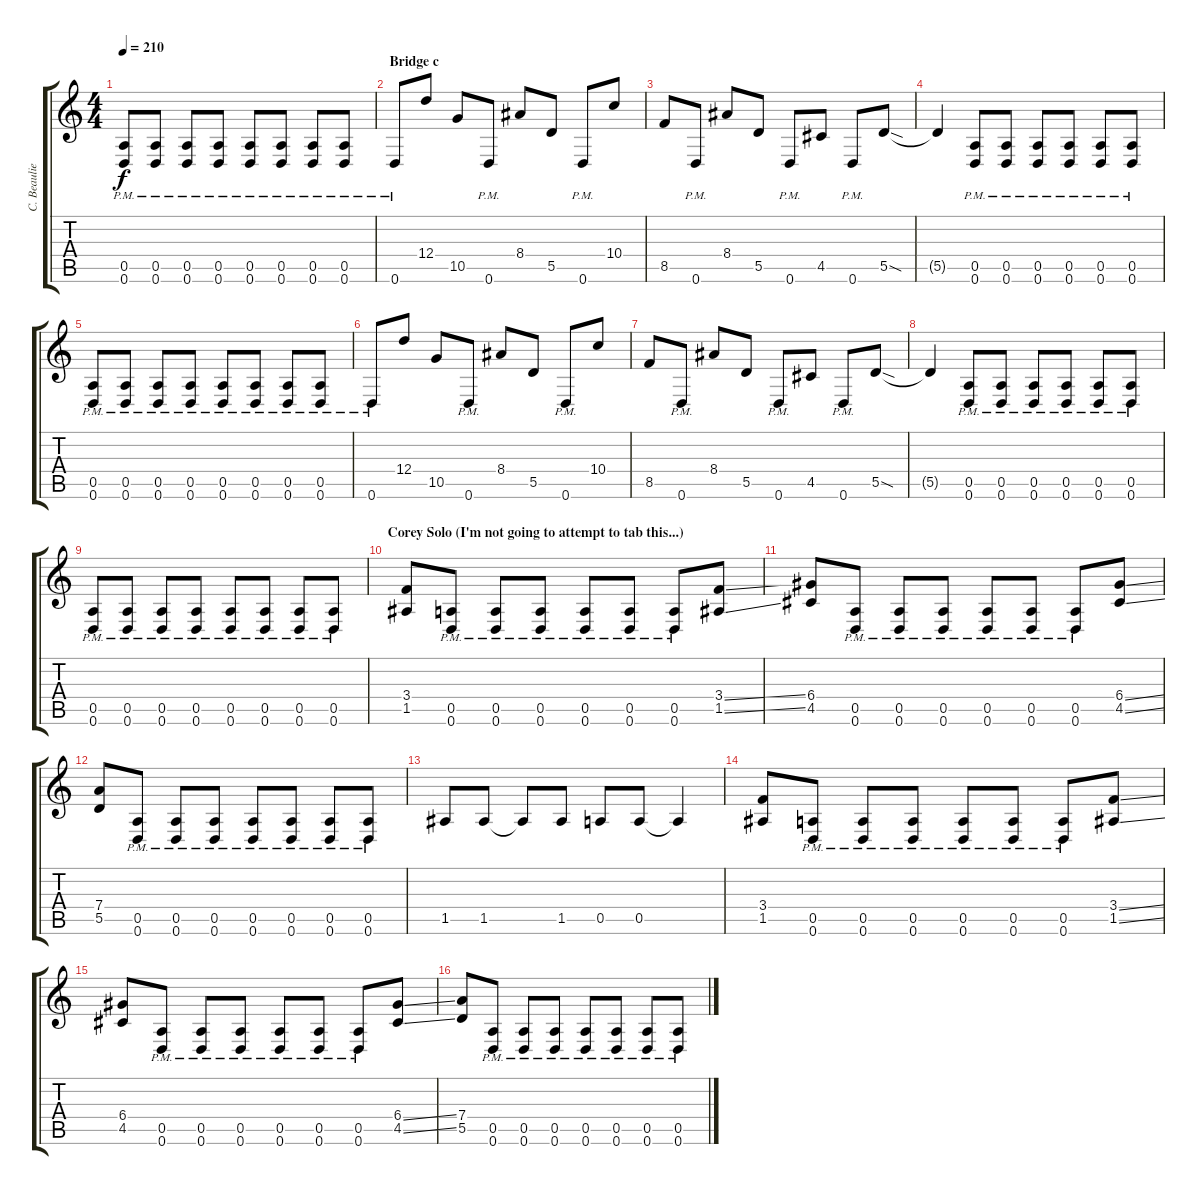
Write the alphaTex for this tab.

\track ("C. Beaulieu" "C. Beaulie") {instrument overdrivenguitar}
\staff {score tabs}
\tuning (E4 B3 G3 D3 A2 D2) {hide}
\ts (4 4)
\tempo 210
\clef g2
\ks c
(0.5{pm} 0.6{pm}).8{dy f} (0.5{pm} 0.6{pm}).8 (0.5{pm} 0.6{pm}).8 (0.5{pm} 0.6{pm}).8 (0.5{pm} 0.6{pm}).8 (0.5{pm} 0.6{pm}).8 (0.5{pm} 0.6{pm}).8 (0.5{pm} 0.6{pm}).8 |
\section ("" "Bridge c")
0.6{pm}.8 12.4.8 10.5.8 0.6{pm}.8 8.4.8 5.5.8 0.6{pm}.8 10.4.8 |
8.5.8 0.6{pm}.8 8.4.8 5.5.8 0.6{pm}.8 4.5.8 0.6{pm}.8 5.5{sod}.8 |
5.5{t}.4 (0.5{pm} 0.6{pm}).8 (0.5{pm} 0.6{pm}).8 (0.5{pm} 0.6{pm}).8 (0.5{pm} 0.6{pm}).8 (0.5{pm} 0.6{pm}).8 (0.5{pm} 0.6{pm}).8 |
(0.5{pm} 0.6{pm}).8 (0.5{pm} 0.6{pm}).8 (0.5{pm} 0.6{pm}).8 (0.5{pm} 0.6{pm}).8 (0.5{pm} 0.6{pm}).8 (0.5{pm} 0.6{pm}).8 (0.5{pm} 0.6{pm}).8 (0.5{pm} 0.6{pm}).8 |
0.6{pm}.8 12.4.8 10.5.8 0.6{pm}.8 8.4.8 5.5.8 0.6{pm}.8 10.4.8 |
8.5.8 0.6{pm}.8 8.4.8 5.5.8 0.6{pm}.8 4.5.8 0.6{pm}.8 5.5{sod}.8 |
5.5{t}.4 (0.5{pm} 0.6{pm}).8 (0.5{pm} 0.6{pm}).8 (0.5{pm} 0.6{pm}).8 (0.5{pm} 0.6{pm}).8 (0.5{pm} 0.6{pm}).8 (0.5{pm} 0.6{pm}).8 |
(0.5{pm} 0.6{pm}).8 (0.5{pm} 0.6{pm}).8 (0.5{pm} 0.6{pm}).8 (0.5{pm} 0.6{pm}).8 (0.5{pm} 0.6{pm}).8 (0.5{pm} 0.6{pm}).8 (0.5{pm} 0.6{pm}).8 (0.5{pm} 0.6{pm}).8 |
\section ("" "Corey Solo (I'm not going to attempt to tab this...)")
(3.4 1.5).8 (0.5{pm} 0.6{pm}).8 (0.5{pm} 0.6{pm}).8 (0.5{pm} 0.6{pm}).8 (0.5{pm} 0.6{pm}).8 (0.5{pm} 0.6{pm}).8 (0.5{pm} 0.6{pm}).8 (3.4{ss} 1.5{ss}).8 |
(6.4 4.5).8 (0.5{pm} 0.6{pm}).8 (0.5{pm} 0.6{pm}).8 (0.5{pm} 0.6{pm}).8 (0.5{pm} 0.6{pm}).8 (0.5{pm} 0.6{pm}).8 (0.5{pm} 0.6{pm}).8 (6.4{ss} 4.5{ss}).8 |
(7.4 5.5).8 (0.5{pm} 0.6{pm}).8 (0.5{pm} 0.6{pm}).8 (0.5{pm} 0.6{pm}).8 (0.5{pm} 0.6{pm}).8 (0.5{pm} 0.6{pm}).8 (0.5{pm} 0.6{pm}).8 (0.5{pm} 0.6{pm}).8 |
1.5.8 1.5.8 1.5{t}.8 1.5.8 0.5.8 0.5.8 0.5{t}.4 |
(3.4 1.5).8 (0.5{pm} 0.6{pm}).8 (0.5{pm} 0.6{pm}).8 (0.5{pm} 0.6{pm}).8 (0.5{pm} 0.6{pm}).8 (0.5{pm} 0.6{pm}).8 (0.5{pm} 0.6{pm}).8 (3.4{ss} 1.5{ss}).8 |
(6.4 4.5).8 (0.5{pm} 0.6{pm}).8 (0.5{pm} 0.6{pm}).8 (0.5{pm} 0.6{pm}).8 (0.5{pm} 0.6{pm}).8 (0.5{pm} 0.6{pm}).8 (0.5{pm} 0.6{pm}).8 (6.4{ss} 4.5{ss}).8 |
(7.4 5.5).8 (0.5{pm} 0.6{pm}).8 (0.5{pm} 0.6{pm}).8 (0.5{pm} 0.6{pm}).8 (0.5{pm} 0.6{pm}).8 (0.5{pm} 0.6{pm}).8 (0.5{pm} 0.6{pm}).8 (0.5{pm} 0.6{pm}).8
